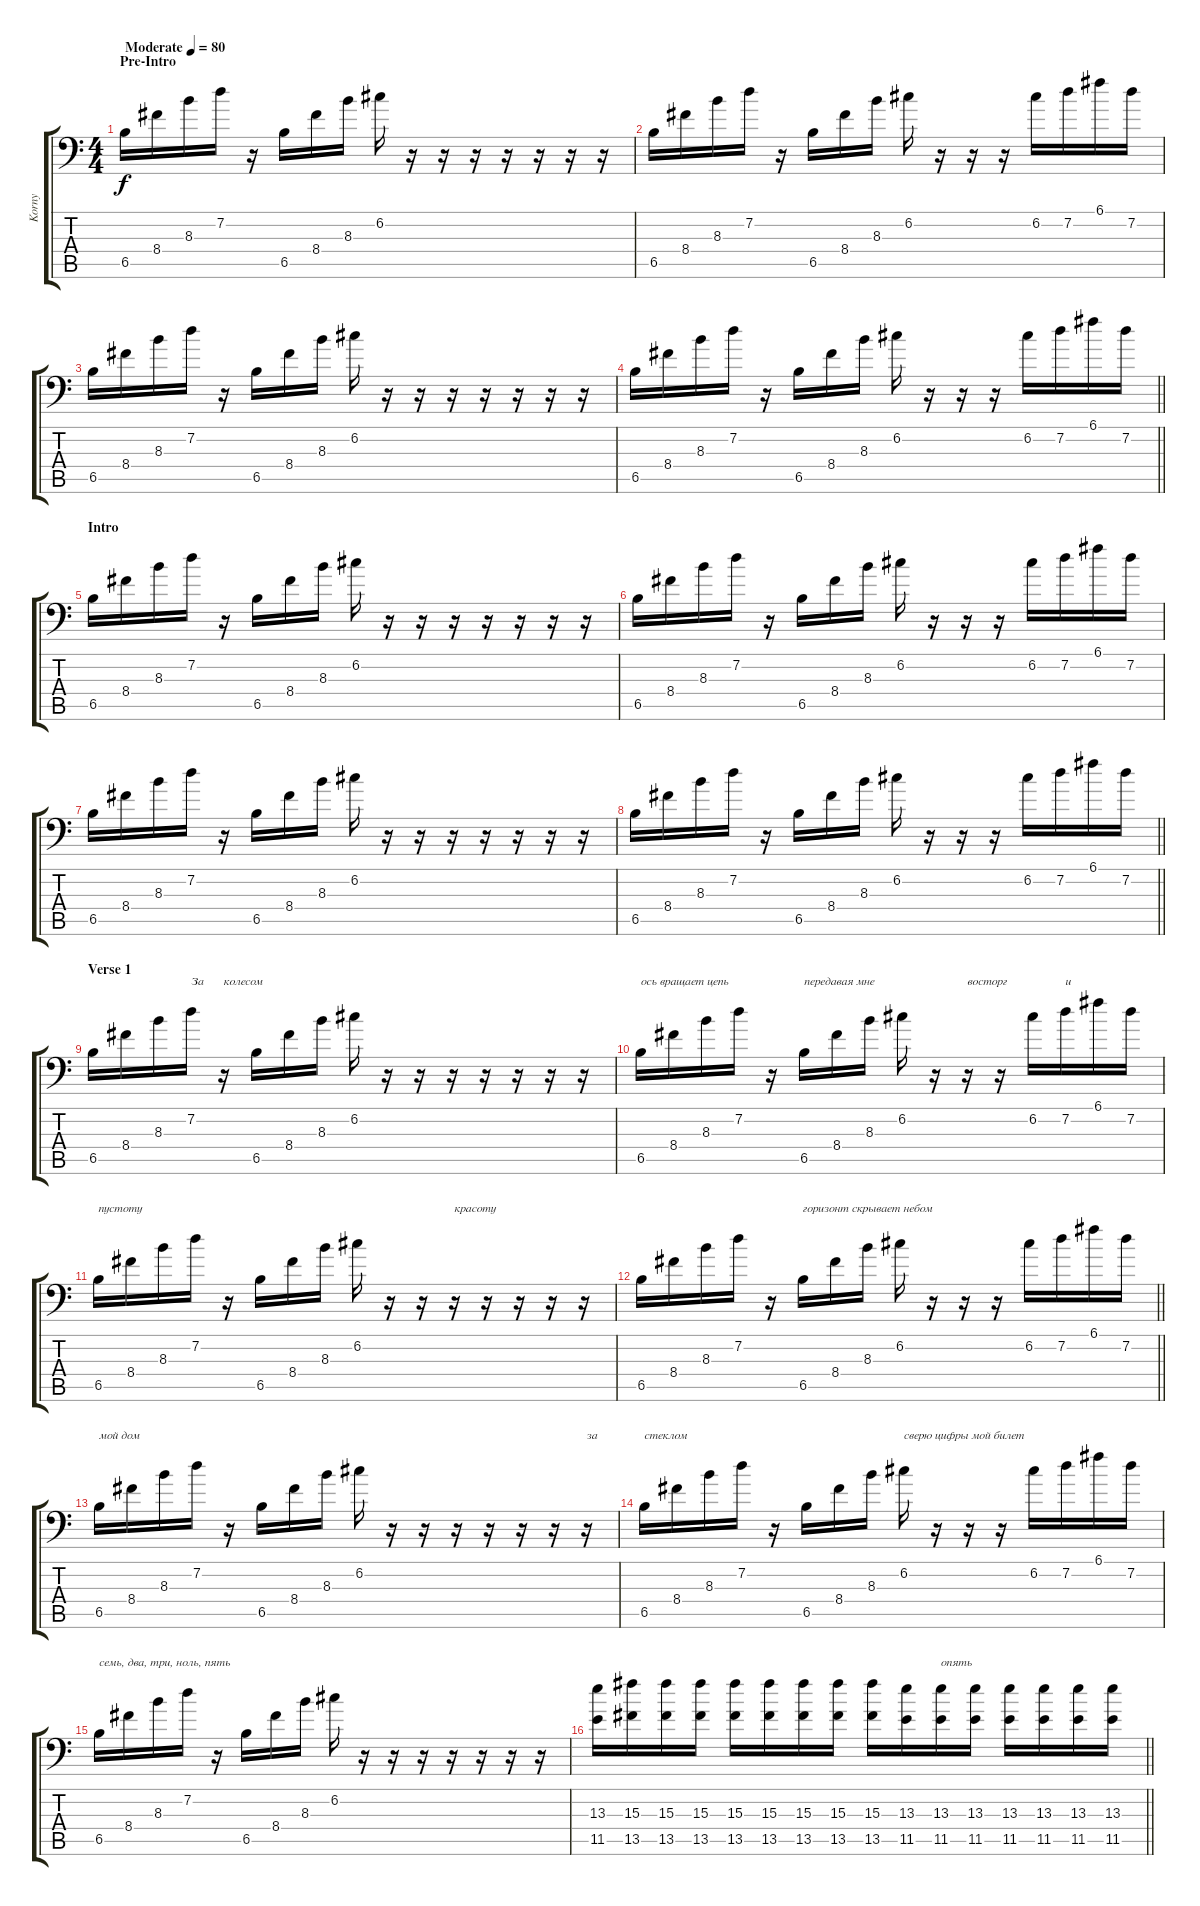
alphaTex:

\track ("Korny" "Korny") {instrument electricguitarclean}
\staff {score tabs}
\tuning (C4 G3 Eb3 Bb2 F2 Bb1) {hide}
\ts (4 4)
\section ("" "Pre-Intro")
\tempo (80 "Moderate")
\clef f4
\ks c
6.5.16{dy f instrument electricguitarclean} 8.4.16 8.3.16 7.2.16 r.16 6.5.16 8.4.16 8.3.16 6.2.16 r.16 r.16 r.16 r.16 r.16 r.16 r.16 |
6.5.16 8.4.16 8.3.16 7.2.16 r.16 6.5.16 8.4.16 8.3.16 6.2.16 r.16 r.16 r.16 6.2.16 7.2.16 6.1.16 7.2.16 |
6.5.16 8.4.16 8.3.16 7.2.16 r.16 6.5.16 8.4.16 8.3.16 6.2.16 r.16 r.16 r.16 r.16 r.16 r.16 r.16 |
\barLineRight lightlight
6.5.16 8.4.16 8.3.16 7.2.16 r.16 6.5.16 8.4.16 8.3.16 6.2.16 r.16 r.16 r.16 6.2.16 7.2.16 6.1.16 7.2.16 |
\section ("" "Intro")
6.5.16 8.4.16 8.3.16 7.2.16 r.16 6.5.16 8.4.16 8.3.16 6.2.16 r.16 r.16 r.16 r.16 r.16 r.16 r.16 |
6.5.16 8.4.16 8.3.16 7.2.16 r.16 6.5.16 8.4.16 8.3.16 6.2.16 r.16 r.16 r.16 6.2.16 7.2.16 6.1.16 7.2.16 |
6.5.16 8.4.16 8.3.16 7.2.16 r.16 6.5.16 8.4.16 8.3.16 6.2.16 r.16 r.16 r.16 r.16 r.16 r.16 r.16 |
\barLineRight lightlight
6.5.16 8.4.16 8.3.16 7.2.16 r.16 6.5.16 8.4.16 8.3.16 6.2.16 r.16 r.16 r.16 6.2.16 7.2.16 6.1.16 7.2.16 |
\section ("" "Verse 1")
6.5.16 8.4.16 8.3.16 7.2.16{txt "За"} r.16{txt "колесом"} 6.5.16 8.4.16 8.3.16 6.2.16 r.16 r.16 r.16 r.16 r.16 r.16 r.16 |
6.5.16{txt "ось вращает цепь"} 8.4.16 8.3.16 7.2.16 r.16 6.5.16{txt "передавая мне"} 8.4.16 8.3.16 6.2.16 r.16 r.16{txt "восторг"} r.16 6.2.16 7.2.16{txt "и"} 6.1.16 7.2.16 |
6.5.16{txt "пустоту"} 8.4.16 8.3.16 7.2.16 r.16 6.5.16 8.4.16 8.3.16 6.2.16 r.16 r.16 r.16{txt "красоту"} r.16 r.16 r.16 r.16 |
\barLineRight lightlight
6.5.16 8.4.16 8.3.16 7.2.16 r.16 6.5.16{txt "горизонт скрывает небом"} 8.4.16 8.3.16 6.2.16 r.16 r.16 r.16 6.2.16 7.2.16 6.1.16 7.2.16 |
6.5.16{txt "мой дом"} 8.4.16 8.3.16 7.2.16 r.16 6.5.16 8.4.16 8.3.16 6.2.16 r.16 r.16 r.16 r.16 r.16 r.16 r.16{txt "за"} |
6.5.16{txt "стеклом"} 8.4.16 8.3.16 7.2.16 r.16 6.5.16 8.4.16 8.3.16 6.2.16{txt "сверю цифры мой билет"} r.16 r.16 r.16 6.2.16 7.2.16 6.1.16 7.2.16 |
6.5.16{txt "семь, два, три, ноль, пять"} 8.4.16 8.3.16 7.2.16 r.16 6.5.16 8.4.16 8.3.16 6.2.16 r.16 r.16 r.16 r.16 r.16 r.16 r.16 |
\barLineRight lightlight
(13.3 11.5).16{volume 16 instrument overdrivenguitar} (15.3 13.5).16 (15.3 13.5).16 (15.3 13.5).16 (15.3 13.5).16 (15.3 13.5).16 (15.3 13.5).16 (15.3 13.5).16 (15.3 13.5).16 (13.3 11.5).16 (13.3 11.5).16{txt "опять"} (13.3 11.5).16 (13.3 11.5).16 (13.3 11.5).16 (13.3 11.5).16 (13.3 11.5).16
